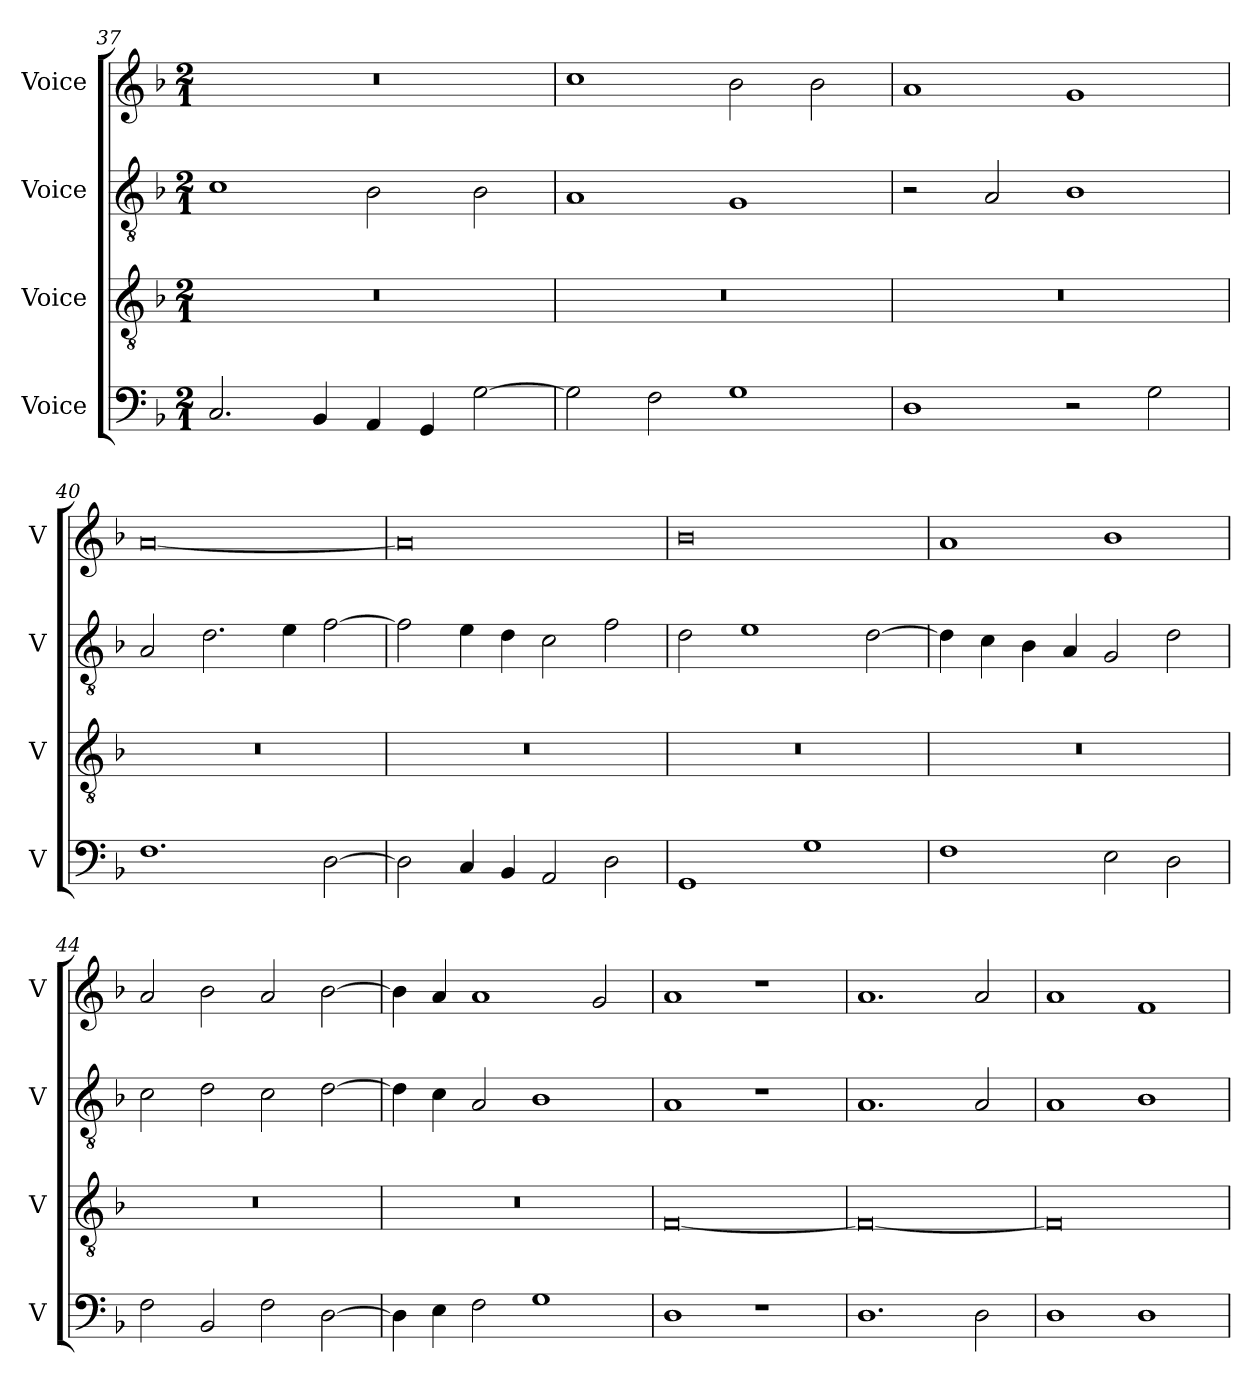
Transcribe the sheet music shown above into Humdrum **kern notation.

**kern	**kern	**kern	**kern
*part4	*part3	*part2	*part1
*staff4	*staff3	*staff2	*staff1
*I"Voice	*I"Voice	*I"Voice	*I"Voice
*I'V	*I'V	*I'V	*I'V
*clefF4	*clefGv2	*clefGv2	*clefG2
*k[b-]	*k[b-]	*k[b-]	*k[b-]
*M2/1	*M2/1	*M2/1	*M2/1
=37	=37	=37	=37
2.C/	0r	1c	0r
4BB-/	.	.	.
4AA/	.	2B-\	.
4GG/	.	.	.
[2G\	.	2B-\	.
=38	=38	=38	=38
2G\]	0r	1A	1cc
2F\	.	.	.
1G	.	1G	2b-\
.	.	.	2b-\
=39	=39	=39	=39
1D	0r	2r	1a
.	.	2A/	.
2r	.	1B-	1g
2G\	.	.	.
!!LO:LB:g=z
=40	=40	=40	=40
1.F	0r	2A/	[0a
.	.	2.d\	.
.	.	4e\	.
[2D\	.	[2f\	.
=41	=41	=41	=41
2D\]	0r	2f\]	0a]
4C/	.	4e\	.
4BB-/	.	4d\	.
2AA/	.	2c\	.
2D\	.	2f\	.
=42	=42	=42	=42
1GG	0r	2d\	0b-
.	.	1e	.
1G	.	.	.
.	.	[2d\	.
=43	=43	=43	=43
1F	0r	4d\]	1a
.	.	4c\	.
.	.	4B-\	.
.	.	4A/	.
2E\	.	2G/	1b-
2D\	.	2d\	.
!!LO:PB:g=z
=44	=44	=44	=44
2F\	0r	2c\	2a/
2BB-/	.	2d\	2b-\
2F\	.	2c\	2a/
[2D\	.	[2d\	[2b-\
=45	=45	=45	=45
4D\]	0r	4d\]	4b-\]
4E\	.	4c\	4a/
2F\	.	2A/	1a
1G	.	1B-	.
.	.	.	2g/
=46	=46	=46	=46
1D	[0F	1A	1a
1r	.	1r	1r
=47	=47	=47	=47
1.D	0F_	1.A	1.a
2D\	.	2A/	2a/
!!LO:LB:g=z
=48	=48	=48	=48
1D	0F]	1A	1a
1D	.	1B-	1f
=	=	=	=
*-	*-	*-	*-
